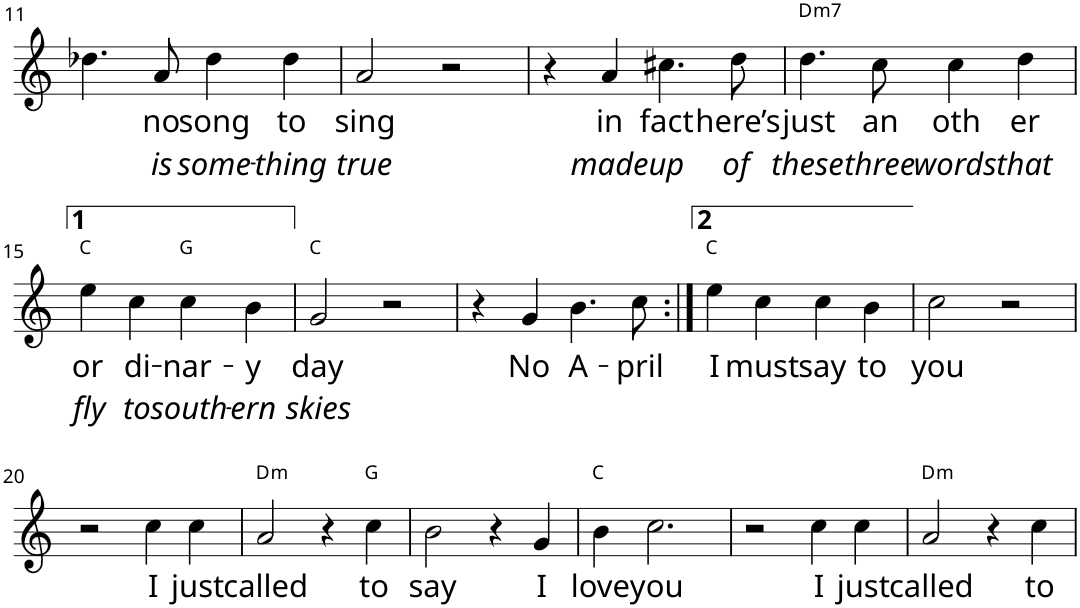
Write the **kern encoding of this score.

**kern	**text	**text	**harte
*part1	*part1	*part1	*part1
*staff1	*staff1	*staff1	*
*I"Electric Piano	*	*	*
*I'E.Pno	*	*	*
!!LO:PB:g=z
*clefG2	*	*	*
*k[]	*	*	*
*M4/4	*	*	*
=11	=11	=11	=11
4.dd-X\	.	.	.
!	!LO:LY:b	!LO:LY:b	!
8a/	no	is	.
!	!LO:LY:b	!LO:LY:b	!
4dd-\	song	some-	.
!	!LO:LY:b	!LO:LY:b	!
4dd-\	to	-thing	.
=12	=12	=12	=12
!	!LO:LY:b	!LO:LY:b	!
2a/	sing	true	.
2r	.	.	.
=13	=13	=13	=13
4r	.	.	.
!	!LO:LY:b	!LO:LY:b	!
4a/	in	made	.
!	!LO:LY:b	!LO:LY:b	!
4.cc#X\	fact	up	.
!	!LO:LY:b	!LO:LY:b	!
8dd\	here’s	of	.
=14	=14	=14	=14
!	!LO:LY:b	!LO:LY:b	!LO:H:kt=m7
4.dd\	just	these	D:min7
!	!LO:LY:b	!LO:LY:b	!
8cc\	an	three	.
!	!LO:LY:b	!LO:LY:b	!
4cc\	oth	words	.
!	!LO:LY:b	!LO:LY:b	!
4dd\	er	that	.
!!LO:LB:g=z
=15	=15	=15	=15
!	!LO:LY:b	!LO:LY:b	!
4ee\	or	fly	C:maj
!	!LO:LY:b	!LO:LY:b	!
4cc\	di-	to	.
!	!LO:LY:b	!LO:LY:b	!
4cc\	-nar-	south-	G:maj
!	!LO:LY:b	!LO:LY:b	!
4b\	-y	-ern	.
=16	=16	=16	=16
!	!LO:LY:b	!LO:LY:b	!
2g/	day	skies	C:maj
2r	.	.	.
=17	=17	=17	=17
4r	.	.	.
!	!LO:LY:b	!	!
4g/	No	.	.
!	!LO:LY:b	!	!
4.b\	A-	.	.
!	!LO:LY:b	!	!
8cc\	-pril	.	.
=18:|!	=18:|!	=18:|!	=18:|!
!	!LO:LY:b	!	!
4ee\	I	.	C:maj
!	!LO:LY:b	!	!
4cc\	must	.	.
!	!LO:LY:b	!	!
4cc\	say	.	.
!	!LO:LY:b	!	!
4b\	to	.	.
=19	=19	=19	=19
!	!LO:LY:b	!	!
2cc\	you	.	.
2r	.	.	.
!!LO:LB:g=z
=20	=20	=20	=20
2r	.	.	.
!	!LO:LY:b	!	!
4cc\	I	.	.
!	!LO:LY:b	!	!
4cc\	just	.	.
=21	=21	=21	=21
!	!LO:LY:b	!	!LO:H:kt=m
2a/	called	.	D:min
4r	.	.	.
!	!LO:LY:b	!	!
4cc\	to	.	G:maj
=22	=22	=22	=22
!	!LO:LY:b	!	!
2b\	say	.	.
4r	.	.	.
!	!LO:LY:b	!	!
4g/	I	.	.
=23	=23	=23	=23
!	!LO:LY:b	!	!
4b\	love	.	C:maj
!	!LO:LY:b	!	!
2.cc\	you	.	.
=24	=24	=24	=24
2r	.	.	.
!	!LO:LY:b	!	!
4cc\	I	.	.
!	!LO:LY:b	!	!
4cc\	just	.	.
=25	=25	=25	=25
!	!LO:LY:b	!	!LO:H:kt=m
2a/	called	.	D:min
4r	.	.	.
!	!LO:LY:b	!	!
4cc\	to	.	.
=	=	=	=
*-	*-	*-	*-
